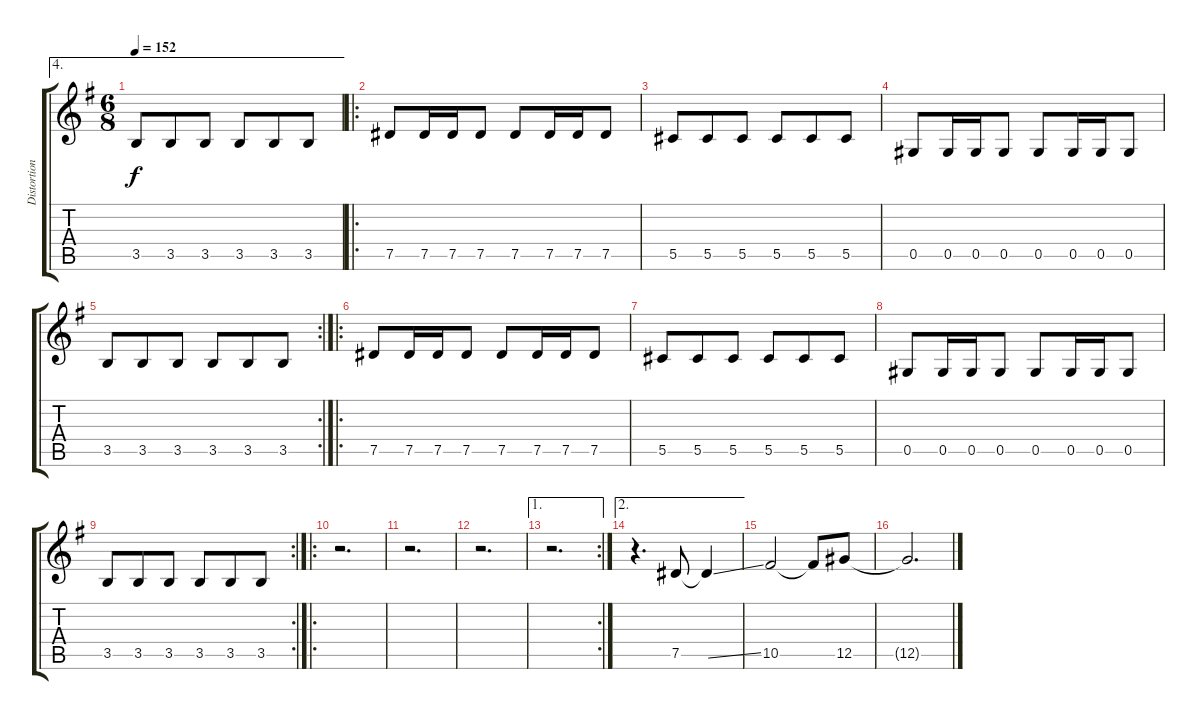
\track ("Distortion Guitar 2" "Distortion") {instrument overdrivenguitar}
\staff {score tabs}
\tuning (Eb4 Bb3 Gb3 Db3 Ab2 Eb2) {hide}
\ae 4
\ts (6 8)
\tempo 152
\clef g2
\ks g
3.5.8{dy f} 3.5.8 3.5.8 3.5.8 3.5.8 3.5.8 |
\ro
7.5.8 7.5.16 7.5.16 7.5.8 7.5.8 7.5.16 7.5.16 7.5.8 |
5.5.8 5.5.8 5.5.8 5.5.8 5.5.8 5.5.8 |
0.5.8 0.5.16 0.5.16 0.5.8 0.5.8 0.5.16 0.5.16 0.5.8 |
\rc 2
3.5.8 3.5.8 3.5.8 3.5.8 3.5.8 3.5.8 |
\ro
7.5.8 7.5.16 7.5.16 7.5.8 7.5.8 7.5.16 7.5.16 7.5.8 |
5.5.8 5.5.8 5.5.8 5.5.8 5.5.8 5.5.8 |
0.5.8 0.5.16 0.5.16 0.5.8 0.5.8 0.5.16 0.5.16 0.5.8 |
\rc 2
3.5.8 3.5.8 3.5.8 3.5.8 3.5.8 3.5.8 |
\ro
r.2{d} |
r.2{d} |
r.2{d} |
\ae 1
\rc 2
r.2{d} |
\ae 2
r.4{d} 7.5.8 7.5{ss t}.4 |
10.5.2 10.5{t}.8 12.5.8 |
12.5{t}.2{d}
